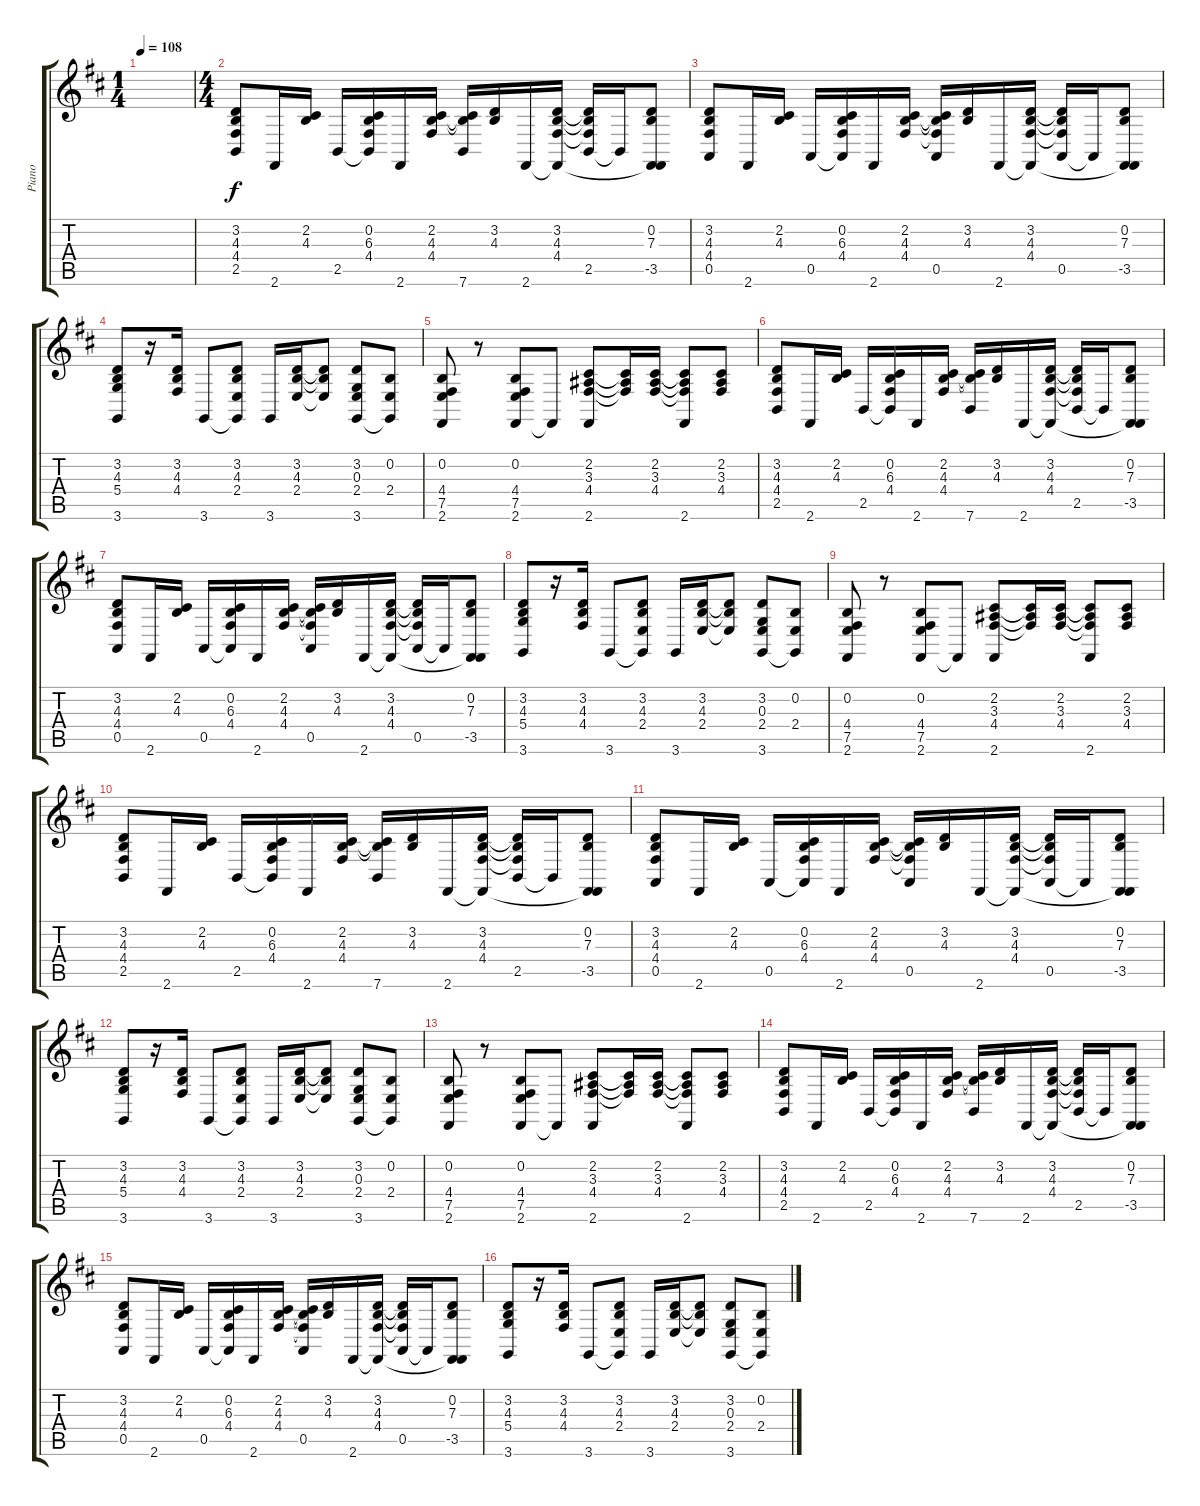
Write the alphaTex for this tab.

\track ("Piano" "Piano") {instrument acousticgrandpiano}
\staff {score tabs}
\tuning (E4 B3 G3 D3 A2 E2) {hide}
\ts (1 4)
\tempo 108
\clef g2
\ks d
|
\ts (4 4)
(3.2 4.3 4.4 2.5).8 2.6.16 (2.2 4.3).16 2.5.16 (0.2 6.3 4.4 2.5{t}).16 2.6.16 (2.2 4.3 4.4).16 (2.2{t} 4.3{t} 7.6).16 (3.2 4.3).16 2.6.16 (3.2 4.3 4.4 2.6{t}).16 (3.2{t} 4.3{t} 4.4{t} 2.5).16 2.5{t}.16 (0.2 7.3 -3.5 2.6{t}).8 |
(3.2 4.3 4.4 0.5).8 2.6.16 (2.2 4.3).16 0.5.16 (0.2 6.3 4.4 0.5{t}).16 2.6.16 (2.2 4.3 4.4).16 (2.2{t} 4.3{t} 4.4{t} 0.5).16 (3.2 4.3).16 2.6.16 (3.2 4.3 4.4 2.6{t}).16 (3.2{t} 4.3{t} 4.4{t} 0.5).16 0.5{t}.16 (0.2 7.3 -3.5 2.6{t}).8 |
(3.2 4.3 5.4 3.6).8 r.16 (3.2 4.3 4.4).16 3.6.8 (3.2 4.3 2.4 3.6{t}).8 3.6.16 (3.2 4.3 2.4).16 (3.2{t} 4.3{t} 2.4{t}).8 (3.2 0.3 2.4 3.6).8 (0.2 2.4 3.6{t}).8 |
(0.2 4.4 7.5 2.6).8 r.8 (0.2 4.4 7.5 2.6).8 2.6{t}.8 (2.2 3.3 4.4 2.6).8 (2.2{t} 3.3{t} 4.4{t}).16 (2.2 3.3 4.4).16 (2.2{t} 3.3{t} 4.4{t} 2.6).8 (2.2 3.3 4.4).8 |
(3.2 4.3 4.4 2.5).8 2.6.16 (2.2 4.3).16 2.5.16 (0.2 6.3 4.4 2.5{t}).16 2.6.16 (2.2 4.3 4.4).16 (2.2{t} 4.3{t} 7.6).16 (3.2 4.3).16 2.6.16 (3.2 4.3 4.4 2.6{t}).16 (3.2{t} 4.3{t} 4.4{t} 2.5).16 2.5{t}.16 (0.2 7.3 -3.5 2.6{t}).8 |
(3.2 4.3 4.4 0.5).8 2.6.16 (2.2 4.3).16 0.5.16 (0.2 6.3 4.4 0.5{t}).16 2.6.16 (2.2 4.3 4.4).16 (2.2{t} 4.3{t} 4.4{t} 0.5).16 (3.2 4.3).16 2.6.16 (3.2 4.3 4.4 2.6{t}).16 (3.2{t} 4.3{t} 4.4{t} 0.5).16 0.5{t}.16 (0.2 7.3 -3.5 2.6{t}).8 |
(3.2 4.3 5.4 3.6).8 r.16 (3.2 4.3 4.4).16 3.6.8 (3.2 4.3 2.4 3.6{t}).8 3.6.16 (3.2 4.3 2.4).16 (3.2{t} 4.3{t} 2.4{t}).8 (3.2 0.3 2.4 3.6).8 (0.2 2.4 3.6{t}).8 |
(0.2 4.4 7.5 2.6).8 r.8 (0.2 4.4 7.5 2.6).8 2.6{t}.8 (2.2 3.3 4.4 2.6).8 (2.2{t} 3.3{t} 4.4{t}).16 (2.2 3.3 4.4).16 (2.2{t} 3.3{t} 4.4{t} 2.6).8 (2.2 3.3 4.4).8 |
(3.2 4.3 4.4 2.5).8 2.6.16 (2.2 4.3).16 2.5.16 (0.2 6.3 4.4 2.5{t}).16 2.6.16 (2.2 4.3 4.4).16 (2.2{t} 4.3{t} 7.6).16 (3.2 4.3).16 2.6.16 (3.2 4.3 4.4 2.6{t}).16 (3.2{t} 4.3{t} 4.4{t} 2.5).16 2.5{t}.16 (0.2 7.3 -3.5 2.6{t}).8 |
(3.2 4.3 4.4 0.5).8 2.6.16 (2.2 4.3).16 0.5.16 (0.2 6.3 4.4 0.5{t}).16 2.6.16 (2.2 4.3 4.4).16 (2.2{t} 4.3{t} 4.4{t} 0.5).16 (3.2 4.3).16 2.6.16 (3.2 4.3 4.4 2.6{t}).16 (3.2{t} 4.3{t} 4.4{t} 0.5).16 0.5{t}.16 (0.2 7.3 -3.5 2.6{t}).8 |
(3.2 4.3 5.4 3.6).8 r.16 (3.2 4.3 4.4).16 3.6.8 (3.2 4.3 2.4 3.6{t}).8 3.6.16 (3.2 4.3 2.4).16 (3.2{t} 4.3{t} 2.4{t}).8 (3.2 0.3 2.4 3.6).8 (0.2 2.4 3.6{t}).8 |
(0.2 4.4 7.5 2.6).8 r.8 (0.2 4.4 7.5 2.6).8 2.6{t}.8 (2.2 3.3 4.4 2.6).8 (2.2{t} 3.3{t} 4.4{t}).16 (2.2 3.3 4.4).16 (2.2{t} 3.3{t} 4.4{t} 2.6).8 (2.2 3.3 4.4).8 |
(3.2 4.3 4.4 2.5).8 2.6.16 (2.2 4.3).16 2.5.16 (0.2 6.3 4.4 2.5{t}).16 2.6.16 (2.2 4.3 4.4).16 (2.2{t} 4.3{t} 7.6).16 (3.2 4.3).16 2.6.16 (3.2 4.3 4.4 2.6{t}).16 (3.2{t} 4.3{t} 4.4{t} 2.5).16 2.5{t}.16 (0.2 7.3 -3.5 2.6{t}).8 |
(3.2 4.3 4.4 0.5).8 2.6.16 (2.2 4.3).16 0.5.16 (0.2 6.3 4.4 0.5{t}).16 2.6.16 (2.2 4.3 4.4).16 (2.2{t} 4.3{t} 4.4{t} 0.5).16 (3.2 4.3).16 2.6.16 (3.2 4.3 4.4 2.6{t}).16 (3.2{t} 4.3{t} 4.4{t} 0.5).16 0.5{t}.16 (0.2 7.3 -3.5 2.6{t}).8 |
(3.2 4.3 5.4 3.6).8 r.16 (3.2 4.3 4.4).16 3.6.8 (3.2 4.3 2.4 3.6{t}).8 3.6.16 (3.2 4.3 2.4).16 (3.2{t} 4.3{t} 2.4{t}).8 (3.2 0.3 2.4 3.6).8 (0.2 2.4 3.6{t}).8
